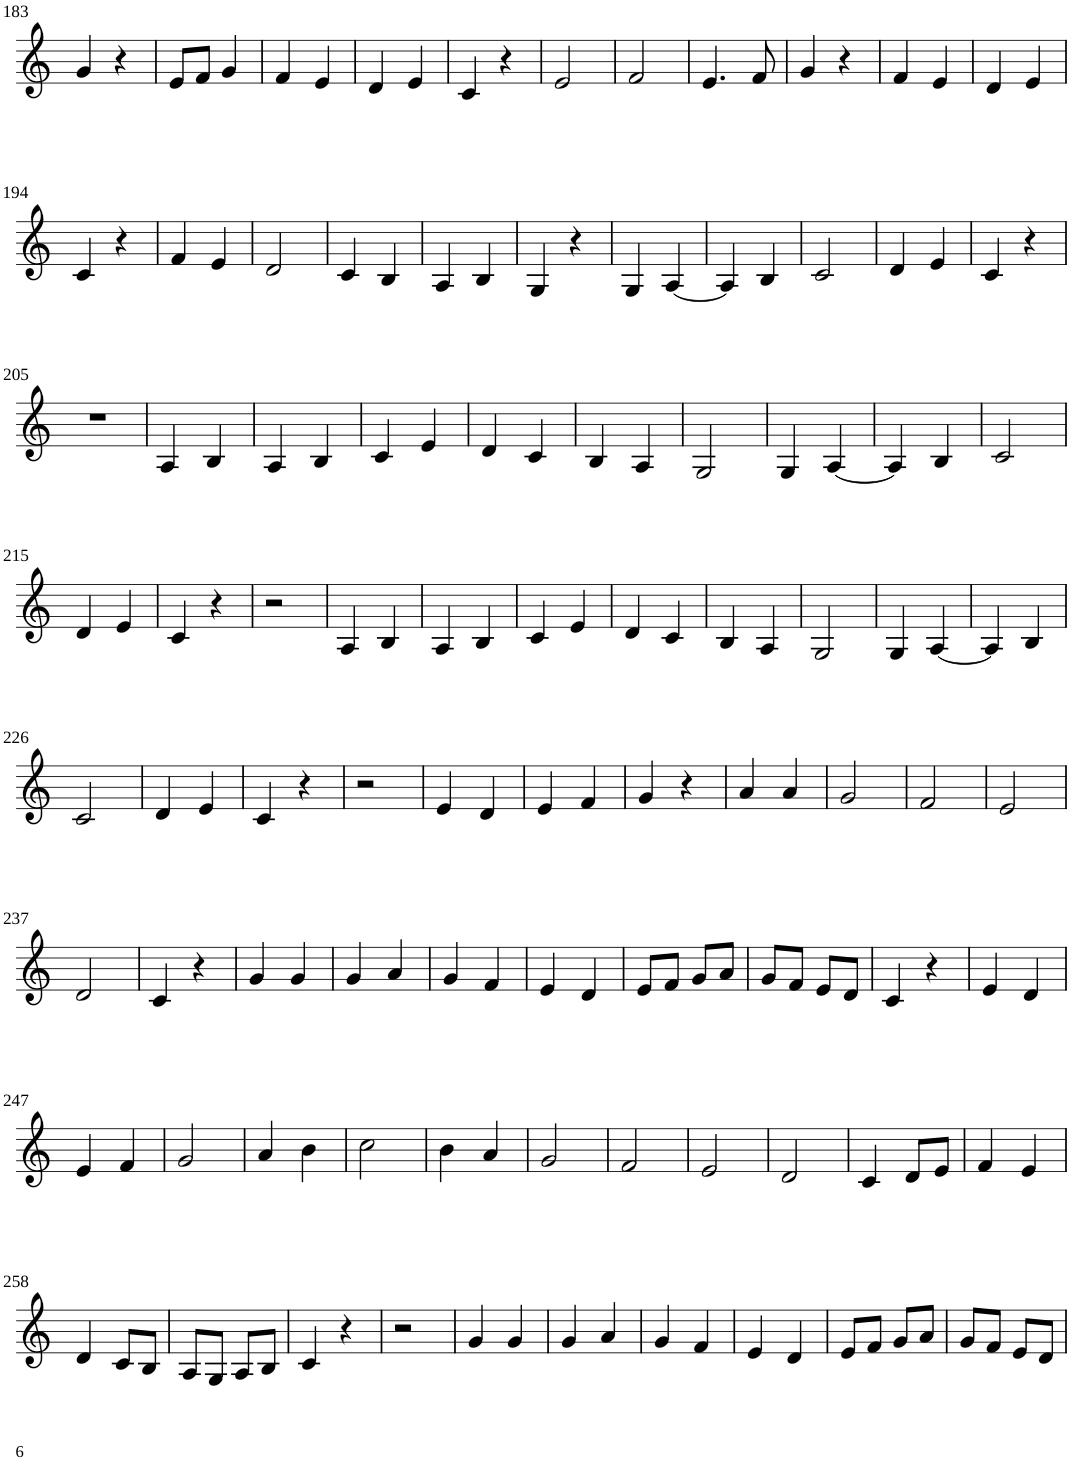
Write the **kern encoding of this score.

**kern
*part1
*staff1
*I"Violin
!!LO:PB:g=z
*clefG2
*k[]
*M2/4
=183
4g/
4r
=184
8e/L
8f/J
4g/
=185
4f/
4e/
=186
4d/
4e/
=187
4c/
4r
=188
2e/
=189
2f/
=190
4.e/
8f/
=191
4g/
4r
=192
4f/
4e/
=193
4d/
4e/
!!LO:LB:g=z
=194
4c/
4r
=195
4f/
4e/
=196
2d/
=197
4c/
4B/
=198
4A/
4B/
=199
4G/
4r
=200
4G/
[4A/
=201
4A/]
4B/
=202
2c/
=203
4d/
4e/
=204
4c/
4r
!!LO:LB:g=z
=205
2r
=206
4A/
4B/
=207
4A/
4B/
=208
4c/
4e/
=209
4d/
4c/
=210
4B/
4A/
=211
2G/
=212
4G/
[4A/
=213
4A/]
4B/
=214
2c/
!!LO:LB:g=z
=215
4d/
4e/
=216
4c/
4r
=217
2r
=218
4A/
4B/
=219
4A/
4B/
=220
4c/
4e/
=221
4d/
4c/
=222
4B/
4A/
=223
2G/
=224
4G/
[4A/
=225
4A/]
4B/
!!LO:LB:g=z
=226
2c/
=227
4d/
4e/
=228
4c/
4r
=229
2r
=230
4e/
4d/
=231
4e/
4f/
=232
4g/
4r
=233
4a/
4a/
=234
2g/
=235
2f/
=236
2e/
!!LO:LB:g=z
=237
2d/
=238
4c/
4r
=239
4g/
4g/
=240
4g/
4a/
=241
4g/
4f/
=242
4e/
4d/
=243
8e/L
8f/J
8g/L
8a/J
=244
8g/L
8f/J
8e/L
8d/J
=245
4c/
4r
=246
4e/
4d/
!!LO:LB:g=z
=247
4e/
4f/
=248
2g/
=249
4a/
4b\
=250
2cc\
=251
4b\
4a/
=252
2g/
=253
2f/
=254
2e/
=255
2d/
=256
4c/
8d/L
8e/J
=257
4f/
4e/
!!LO:LB:g=z
=258
4d/
8c/L
8B/J
=259
8A/L
8G/J
8A/L
8B/J
=260
4c/
4r
=261
2r
=262
4g/
4g/
=263
4g/
4a/
=264
4g/
4f/
=265
4e/
4d/
=266
8e/L
8f/J
8g/L
8a/J
=267
8g/L
8f/J
8e/L
8d/J
=
*-
